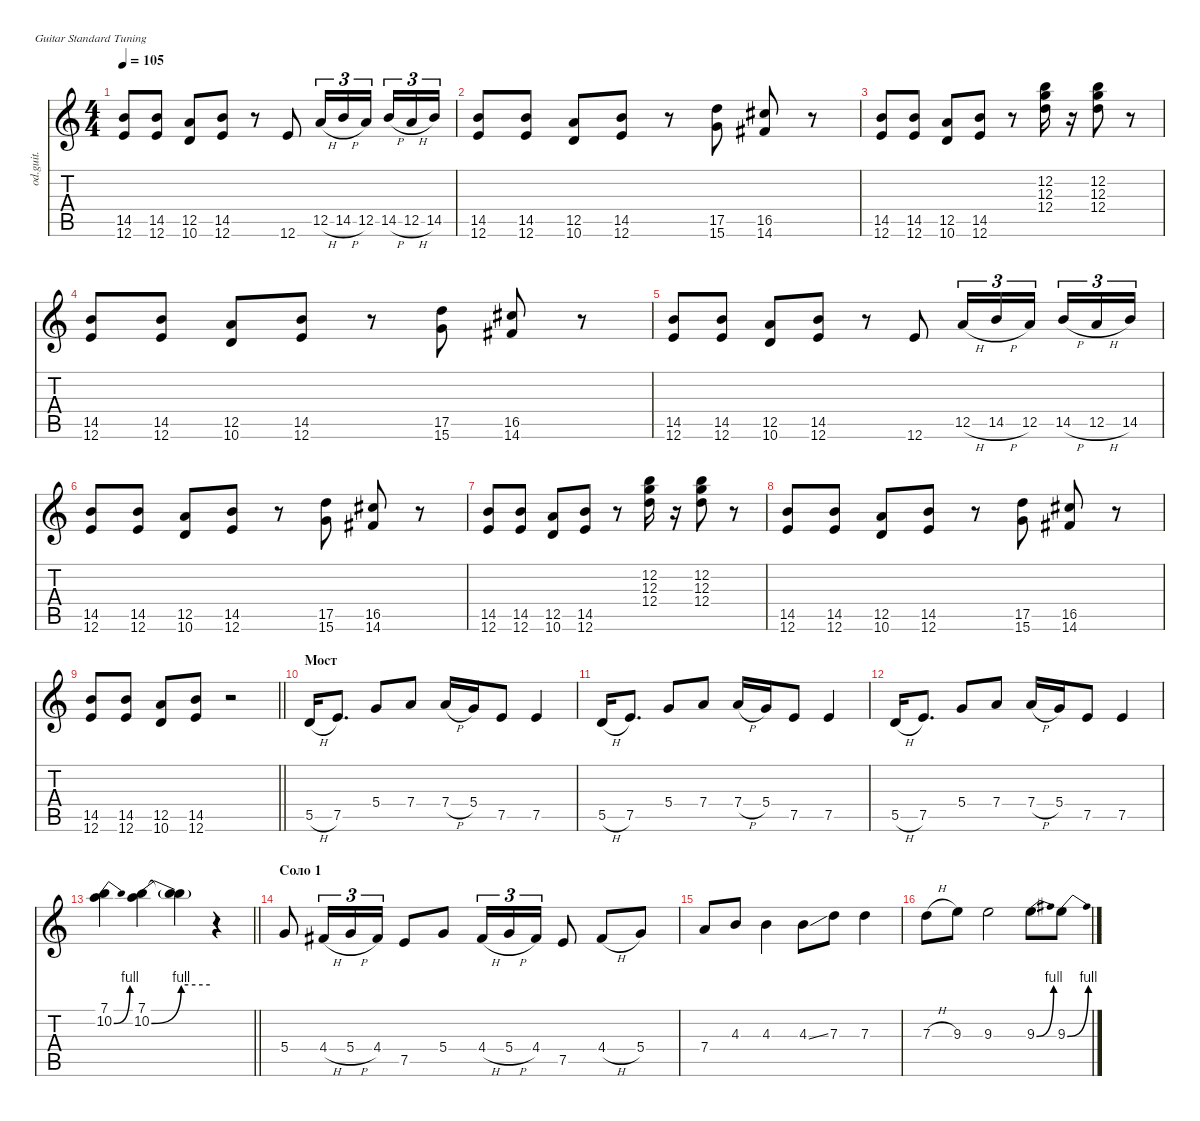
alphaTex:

\defaultSystemsLayout 4
\hideDynamics
\bracketExtendMode nobrackets
\track ("Гитара осн." "od.guit.") {instrument overdrivenguitar}
\staff {score tabs}
\tuning (E4 B3 G3 D3 A2 E2)
\ts (4 4)
\tempo 105
\clef g2
\ks c
(14.5 12.6).8{dy f} (14.5 12.6).8 (12.5 10.6).8 (14.5 12.6).8 r.8 12.6.8 12.5{h}.16{tu (3 2)} 14.5{h}.16{tu (3 2)} 12.5.16{tu (3 2)} 14.5{h}.16{tu (3 2)} 12.5{h}.16{tu (3 2)} 14.5.16{tu (3 2)} |
(14.5 12.6).8 (14.5 12.6).8 (12.5 10.6).8 (14.5 12.6).8 r.8 (17.5 15.6).8 (16.5{acc #} 14.6{acc #}).8 r.8 |
(14.5 12.6).8 (14.5 12.6).8 (12.5 10.6).8 (14.5 12.6).8 r.8 (12.2 12.3 12.4).16 r.16 (12.2 12.3 12.4).8 r.8 |
(14.5 12.6).8 (14.5 12.6).8 (12.5 10.6).8 (14.5 12.6).8 r.8 (17.5 15.6).8 (16.5{acc #} 14.6{acc #}).8 r.8 |
(14.5 12.6).8 (14.5 12.6).8 (12.5 10.6).8 (14.5 12.6).8 r.8 12.6.8 12.5{h}.16{tu (3 2)} 14.5{h}.16{tu (3 2)} 12.5.16{tu (3 2)} 14.5{h}.16{tu (3 2)} 12.5{h}.16{tu (3 2)} 14.5.16{tu (3 2)} |
(14.5 12.6).8 (14.5 12.6).8 (12.5 10.6).8 (14.5 12.6).8 r.8 (17.5 15.6).8 (16.5{acc #} 14.6{acc #}).8 r.8 |
(14.5 12.6).8 (14.5 12.6).8 (12.5 10.6).8 (14.5 12.6).8 r.8 (12.2 12.3 12.4).16 r.16 (12.2 12.3 12.4).8 r.8 |
(14.5 12.6).8 (14.5 12.6).8 (12.5 10.6).8 (14.5 12.6).8 r.8 (17.5 15.6).8 (16.5{acc #} 14.6{acc #}).8 r.8 |
\barLineRight lightlight
(14.5 12.6).8 (14.5 12.6).8 (12.5 10.6).8 (14.5 12.6).8 r.2 |
\section ("" "Мост")
5.5{h}.16 7.5.8{d} 5.4.8 7.4.8 7.4{h}.16 5.4.16 7.5.8 7.5.4 |
5.5{h}.16 7.5.8{d} 5.4.8 7.4.8 7.4{h}.16 5.4.16 7.5.8 7.5.4 |
5.5{h}.16 7.5.8{d} 5.4.8 7.4.8 7.4{h}.16 5.4.16 7.5.8 7.5.4 |
\barLineRight lightlight
(7.1 10.2{be (bend 0 0 15 4)}).4 (7.1 10.2{be (bend 0 0 60 4)}).4 (7.1{t} 10.2{be (hold 0 4 60 4) t}).4 r.4 |
\section ("" "Соло 1")
5.4.8 4.4{h acc #}.16{tu (3 2)} 5.4{h}.16{tu (3 2)} 4.4{acc #}.16{tu (3 2)} 7.5.8 5.4.8 4.4{h acc #}.16{tu (3 2)} 5.4{h}.16{tu (3 2)} 4.4{acc #}.16{tu (3 2)} 7.5.8 4.4{h acc #}.8 5.4.8 |
7.4.8 4.3.8 4.3.4 4.3{ss}.8 7.3.8 7.3.4 |
7.3{h}.8 9.3.8 9.3.2 9.3{be (bend 0 0 30 4)}.8 9.3{be (bend 0 0 30 4)}.8
